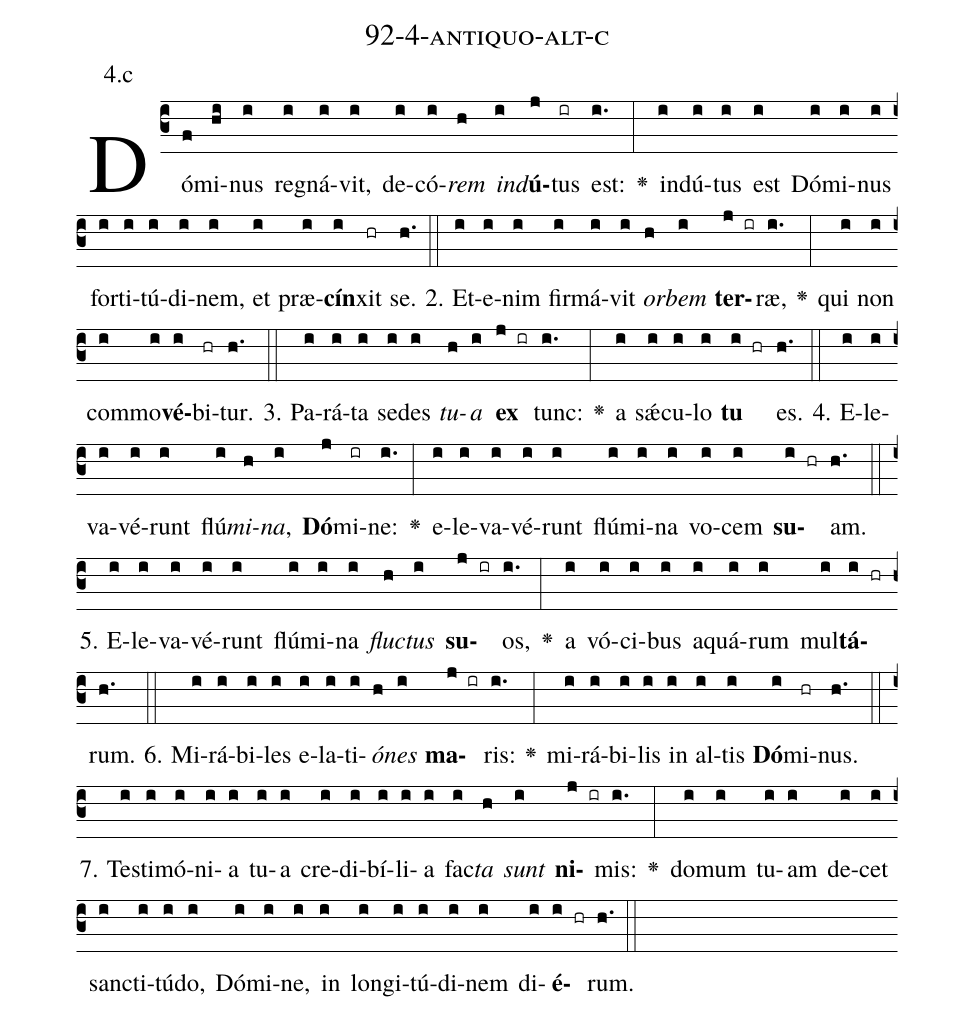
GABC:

name: 92-4-antiquo-alt-c;
annotation: 4.c;
%%
(c3)Dó(f)mi(hi)nus(i) re(i)gná(i)vit,(i) de(i)có(i)<i>rem</i>(h) <i>ind</i>(i)<b>ú</b>(j)tus(ir) est:(i.) <v>\greheightstar</v>(:) ind(i)ú(i)tus(i) est(i) Dó(i)mi(i)nus(i) for(i)ti(i)tú(i)di(i)nem,(i) et(i) præ(i)<b>cín</b>(i)xit(hr) se.(h.) (::)
2. Et(i)e(i)nim(i) fir(i)má(i)vit(i) <i>or</i>(h)<i>bem</i>(i) <b>ter</b>(j ir)ræ,(i.) <v>\greheightstar</v>(:) qui(i) non(i) com(i)mo(i)<b>vé</b>(i)bi(hr)tur.(h.) (::)
3. Pa(i)rá(i)ta(i) se(i)des(i) <i>tu</i>(h)<i>a</i>(i) <b>ex</b>(j ir) tunc:(i.) <v>\greheightstar</v>(:) a(i) sǽ(i)cu(i)lo(i) <b>tu</b>(i hr) es.(h.) (::)
4. E(i)le(i)va(i)vé(i)runt(i) flú(i)<i>mi</i>(h)<i>na</i>,(i) <b>Dó</b>(j)mi(ir)ne:(i.) <v>\greheightstar</v>(:) e(i)le(i)va(i)vé(i)runt(i) flú(i)mi(i)na(i) vo(i)cem(i) <b>su</b>(i hr)am.(h.) (::)
5. E(i)le(i)va(i)vé(i)runt(i) flú(i)mi(i)na(i) <i>fluc</i>(h)<i>tus</i>(i) <b>su</b>(j ir)os,(i.) <v>\greheightstar</v>(:) a(i) vó(i)ci(i)bus(i) a(i)quá(i)rum(i) mul(i)<b>tá</b>(i hr)rum.(h.) (::)
6. Mi(i)rá(i)bi(i)les(i) e(i)la(i)ti(i)<i>ó</i>(h)<i>nes</i>(i) <b>ma</b>(j ir)ris:(i.) <v>\greheightstar</v>(:) mi(i)rá(i)bi(i)lis(i) in(i) al(i)tis(i) <b>Dó</b>(i)mi(hr)nus.(h.) (::)
7. Tes(i)ti(i)mó(i)ni(i)a(i) tu(i)a(i) cre(i)di(i)bí(i)li(i)a(i) fac(i)<i>ta</i>(h) <i>sunt</i>(i) <b>ni</b>(j ir)mis:(i.) <v>\greheightstar</v>(:) do(i)mum(i) tu(i)am(i) de(i)cet(i) sanc(i)ti(i)tú(i)do,(i) Dó(i)mi(i)ne,(i) in(i) lon(i)gi(i)tú(i)di(i)nem(i) di(i)<b>é</b>(i hr)rum.(h.) (::)
